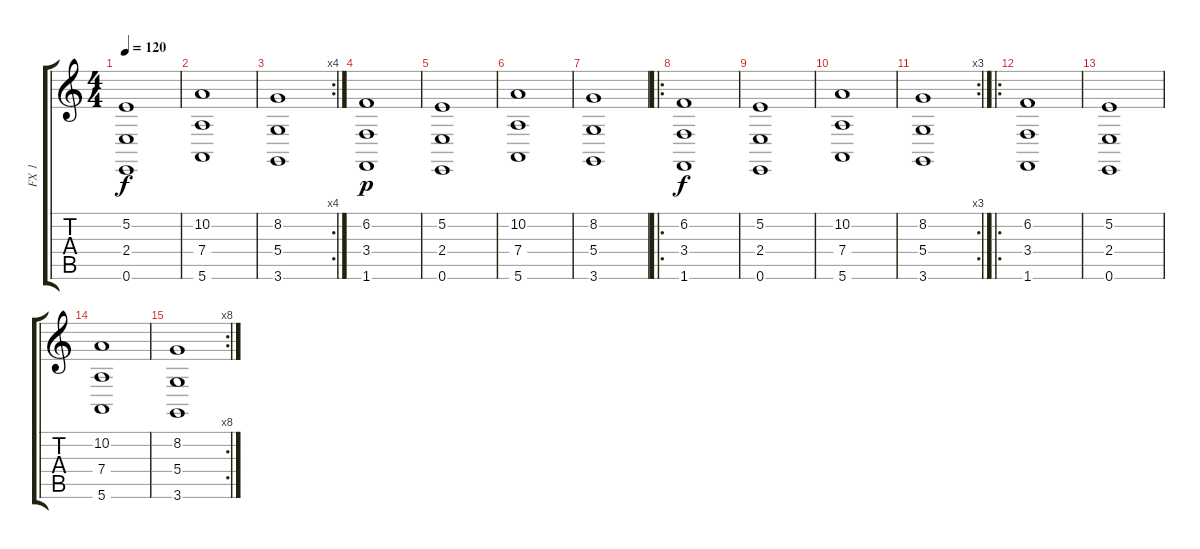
\track ("FX 1" "FX 1") {instrument lead2sawtooth}
\staff {score tabs}
\tuning (E4 B3 G3 D3 A2 E2) {hide}
\ts (4 4)
\tempo 120
\clef g2
\ks c
(5.2 2.4 0.6).1{dy f} |
(10.2 7.4 5.6).1 |
\rc 4
(8.2 5.4 3.6).1 |
(6.2 3.4 1.6).1{dy p} |
(5.2 2.4 0.6).1 |
(10.2 7.4 5.6).1 |
(8.2 5.4 3.6).1 |
\ro
(6.2 3.4 1.6).1{dy f} |
(5.2 2.4 0.6).1 |
(10.2 7.4 5.6).1 |
\rc 3
(8.2 5.4 3.6).1 |
\ro
(6.2 3.4 1.6).1 |
(5.2 2.4 0.6).1 |
(10.2 7.4 5.6).1 |
\rc 8
(8.2 5.4 3.6).1
